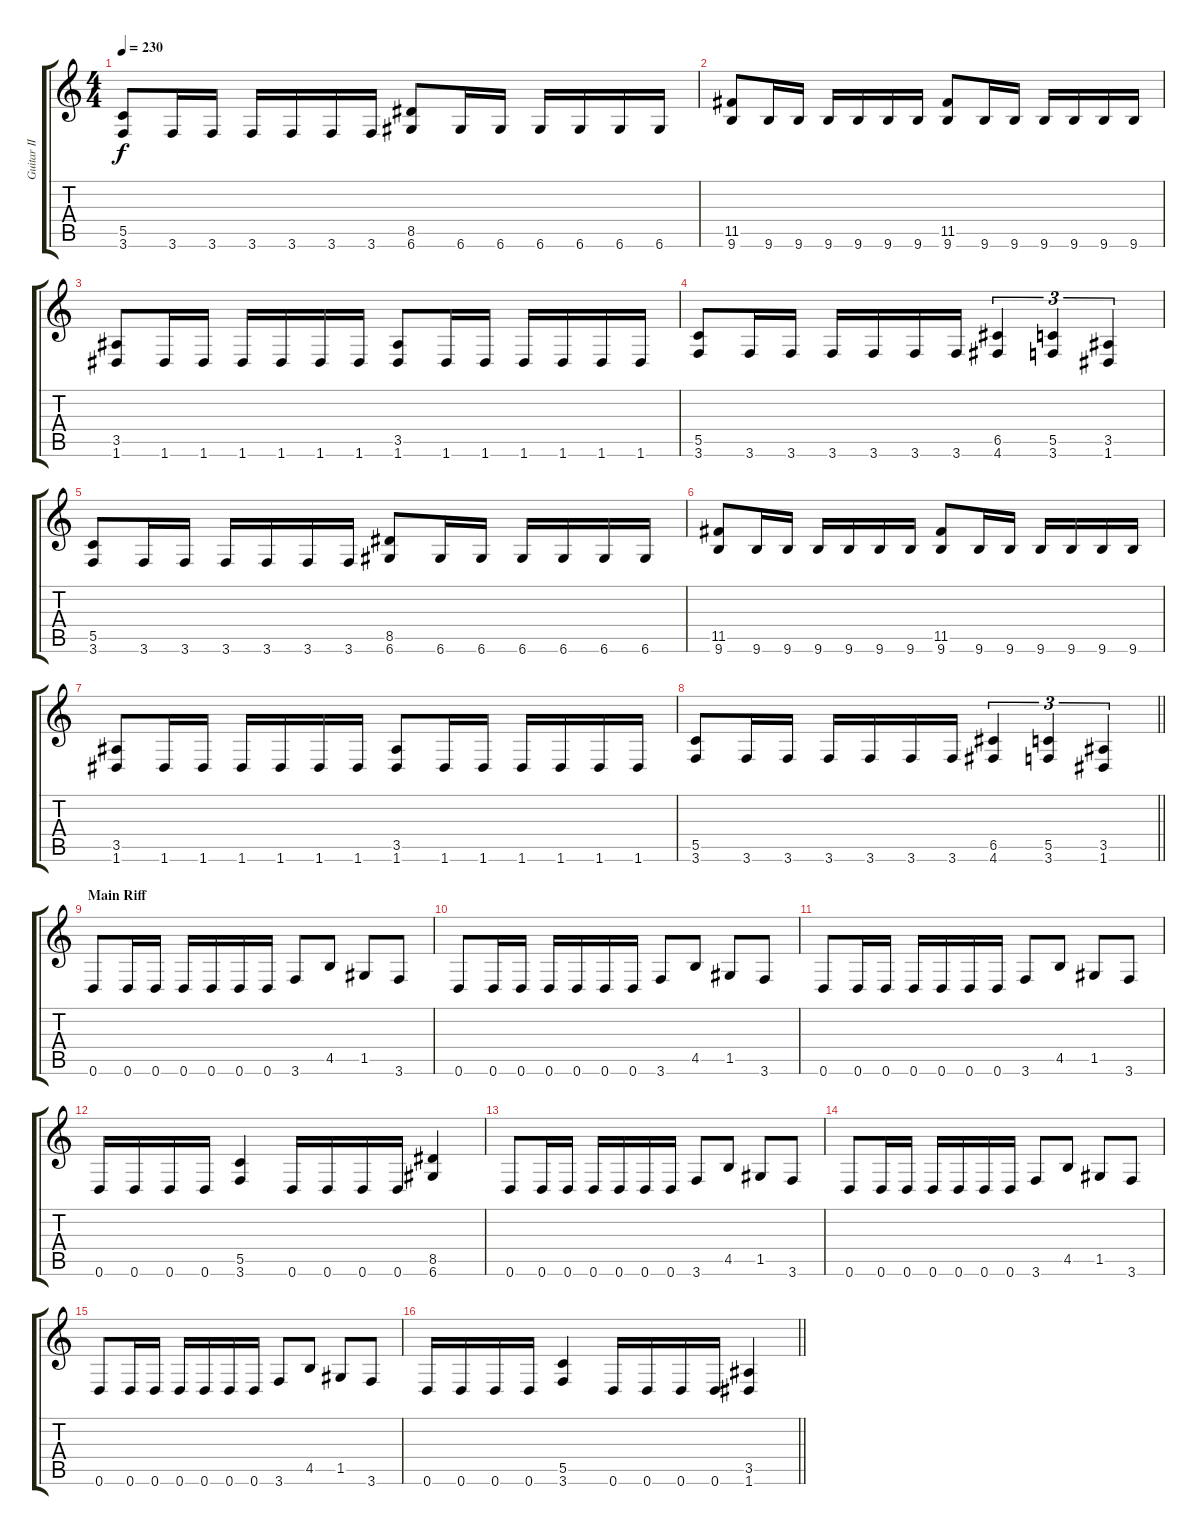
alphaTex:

\track ("Guitar II" "Guitar II") {instrument distortionguitar}
\staff {score tabs}
\tuning (D4 A3 F3 C3 G2 D2) {hide}
\ts (4 4)
\tempo 230
\clef g2
\ks c
(5.5 3.6).8{dy f} 3.6.16 3.6.16 3.6.16 3.6.16 3.6.16 3.6.16 (8.5 6.6).8 6.6.16 6.6.16 6.6.16 6.6.16 6.6.16 6.6.16 |
(11.5 9.6).8 9.6.16 9.6.16 9.6.16 9.6.16 9.6.16 9.6.16 (11.5 9.6).8 9.6.16 9.6.16 9.6.16 9.6.16 9.6.16 9.6.16 |
(3.5 1.6).8 1.6.16 1.6.16 1.6.16 1.6.16 1.6.16 1.6.16 (3.5 1.6).8 1.6.16 1.6.16 1.6.16 1.6.16 1.6.16 1.6.16 |
(5.5 3.6).8 3.6.16 3.6.16 3.6.16 3.6.16 3.6.16 3.6.16 (6.5 4.6).4{tu (3 2)} (5.5 3.6).4{tu (3 2)} (3.5 1.6).4{tu (3 2)} |
(5.5 3.6).8 3.6.16 3.6.16 3.6.16 3.6.16 3.6.16 3.6.16 (8.5 6.6).8 6.6.16 6.6.16 6.6.16 6.6.16 6.6.16 6.6.16 |
(11.5 9.6).8 9.6.16 9.6.16 9.6.16 9.6.16 9.6.16 9.6.16 (11.5 9.6).8 9.6.16 9.6.16 9.6.16 9.6.16 9.6.16 9.6.16 |
(3.5 1.6).8 1.6.16 1.6.16 1.6.16 1.6.16 1.6.16 1.6.16 (3.5 1.6).8 1.6.16 1.6.16 1.6.16 1.6.16 1.6.16 1.6.16 |
\barLineRight lightlight
(5.5 3.6).8 3.6.16 3.6.16 3.6.16 3.6.16 3.6.16 3.6.16 (6.5 4.6).4{tu (3 2)} (5.5 3.6).4{tu (3 2)} (3.5 1.6).4{tu (3 2)} |
\section ("" "Main Riff")
0.6.8 0.6.16 0.6.16 0.6.16 0.6.16 0.6.16 0.6.16 3.6.8 4.5.8 1.5.8 3.6.8 |
0.6.8 0.6.16 0.6.16 0.6.16 0.6.16 0.6.16 0.6.16 3.6.8 4.5.8 1.5.8 3.6.8 |
0.6.8 0.6.16 0.6.16 0.6.16 0.6.16 0.6.16 0.6.16 3.6.8 4.5.8 1.5.8 3.6.8 |
0.6.16 0.6.16 0.6.16 0.6.16 (5.5 3.6).4 0.6.16 0.6.16 0.6.16 0.6.16 (8.5 6.6).4 |
0.6.8 0.6.16 0.6.16 0.6.16 0.6.16 0.6.16 0.6.16 3.6.8 4.5.8 1.5.8 3.6.8 |
0.6.8 0.6.16 0.6.16 0.6.16 0.6.16 0.6.16 0.6.16 3.6.8 4.5.8 1.5.8 3.6.8 |
0.6.8 0.6.16 0.6.16 0.6.16 0.6.16 0.6.16 0.6.16 3.6.8 4.5.8 1.5.8 3.6.8 |
\barLineRight lightlight
0.6.16 0.6.16 0.6.16 0.6.16 (5.5 3.6).4 0.6.16 0.6.16 0.6.16 0.6.16 (3.5 1.6).4
